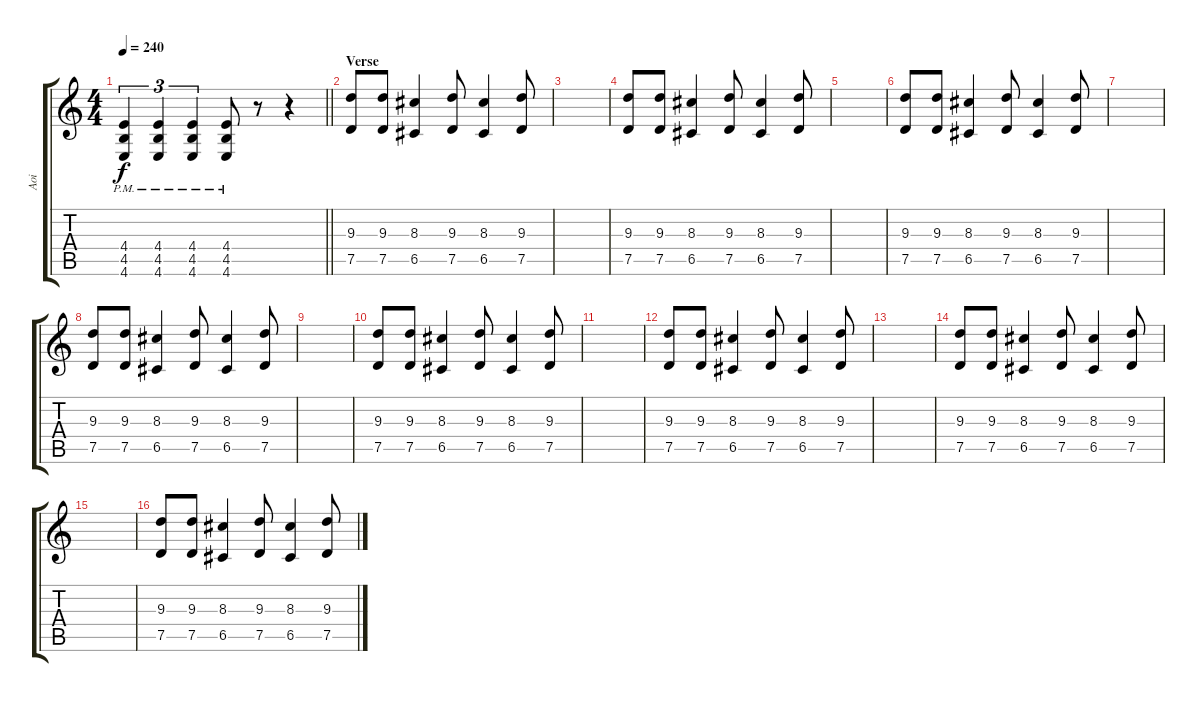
\track ("Aoi" "Aoi") {instrument distortionguitar}
\staff {score tabs}
\tuning (D4 A3 F3 C3 G2 C2) {hide}
\ts (4 4)
\tempo 240
\clef g2
\barLineRight lightlight
\ks c
(4.4{pm} 4.5{pm} 4.6{pm}).4{tu (3 2) dy f} (4.4{pm} 4.5{pm} 4.6{pm}).4{tu (3 2)} (4.4{pm} 4.5{pm} 4.6{pm}).4{tu (3 2)} (4.4{pm} 4.5{pm} 4.6{pm}).8 r.8 r.4 |
\section ("" "Verse")
(9.3 7.5).8{balance 0} (9.3 7.5).8 (8.3 6.5).4 (9.3 7.5).8 (8.3 6.5).4 (9.3 7.5).8 |
|
(9.3 7.5).8 (9.3 7.5).8 (8.3 6.5).4 (9.3 7.5).8 (8.3 6.5).4 (9.3 7.5).8 |
|
(9.3 7.5).8 (9.3 7.5).8 (8.3 6.5).4 (9.3 7.5).8 (8.3 6.5).4 (9.3 7.5).8 |
|
(9.3 7.5).8 (9.3 7.5).8 (8.3 6.5).4 (9.3 7.5).8 (8.3 6.5).4 (9.3 7.5).8 |
|
(9.3 7.5).8 (9.3 7.5).8 (8.3 6.5).4 (9.3 7.5).8 (8.3 6.5).4 (9.3 7.5).8 |
|
(9.3 7.5).8 (9.3 7.5).8 (8.3 6.5).4 (9.3 7.5).8 (8.3 6.5).4 (9.3 7.5).8 |
|
(9.3 7.5).8 (9.3 7.5).8 (8.3 6.5).4 (9.3 7.5).8 (8.3 6.5).4 (9.3 7.5).8 |
|
(9.3 7.5).8 (9.3 7.5).8 (8.3 6.5).4 (9.3 7.5).8 (8.3 6.5).4 (9.3 7.5).8
